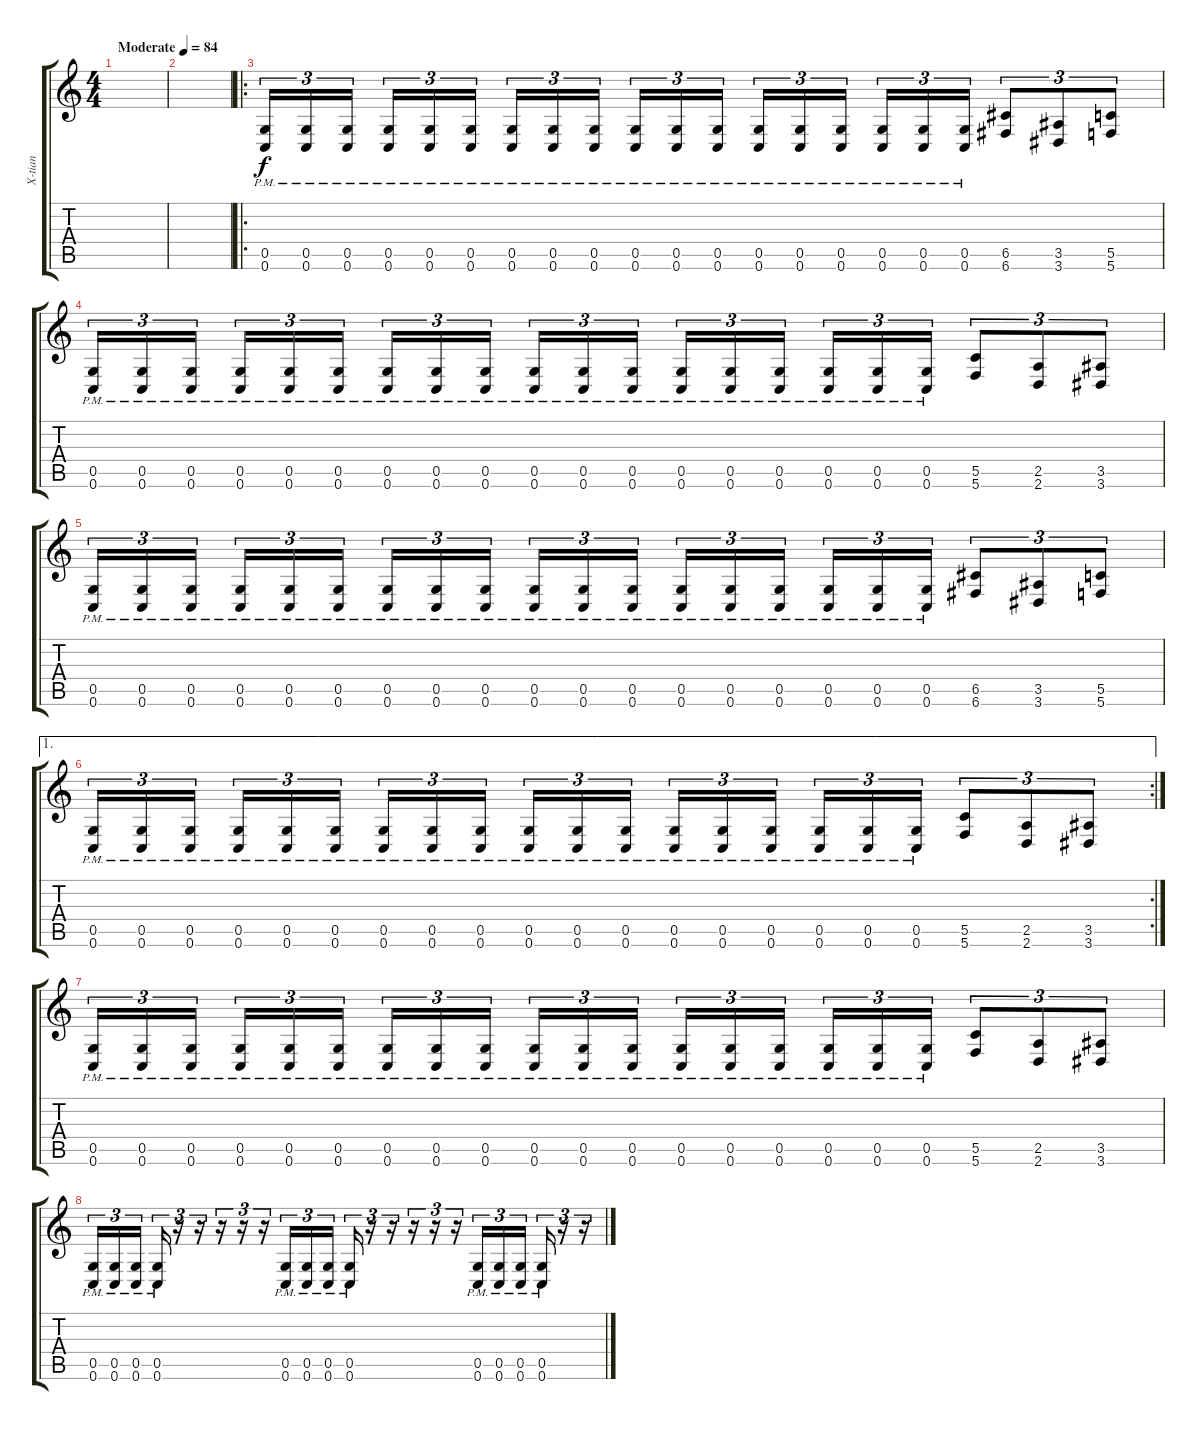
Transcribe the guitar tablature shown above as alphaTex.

\track ("X-tian" "X-tian") {instrument distortionguitar}
\staff {score tabs}
\tuning (D4 A3 F3 C3 G2 C2) {hide}
\ts (4 4)
\tempo (84 "Moderate")
\clef g2
\ks c
|
|
\ro
(0.5{pm} 0.6{pm}).16{tu (3 2)} (0.5{pm} 0.6{pm}).16{tu (3 2)} (0.5{pm} 0.6{pm}).16{tu (3 2) beam splitsecondary} (0.5{pm} 0.6{pm}).16{tu (3 2)} (0.5{pm} 0.6{pm}).16{tu (3 2)} (0.5{pm} 0.6{pm}).16{tu (3 2)} (0.5{pm} 0.6{pm}).16{tu (3 2)} (0.5{pm} 0.6{pm}).16{tu (3 2)} (0.5{pm} 0.6{pm}).16{tu (3 2) beam splitsecondary} (0.5{pm} 0.6{pm}).16{tu (3 2)} (0.5{pm} 0.6{pm}).16{tu (3 2)} (0.5{pm} 0.6{pm}).16{tu (3 2)} (0.5{pm} 0.6{pm}).16{tu (3 2)} (0.5{pm} 0.6{pm}).16{tu (3 2)} (0.5{pm} 0.6{pm}).16{tu (3 2) beam splitsecondary} (0.5{pm} 0.6{pm}).16{tu (3 2)} (0.5{pm} 0.6{pm}).16{tu (3 2)} (0.5{pm} 0.6{pm}).16{tu (3 2)} (6.5 6.6).8{tu (3 2)} (3.5 3.6).8{tu (3 2)} (5.5 5.6).8{tu (3 2)} |
(0.5{pm} 0.6{pm}).16{tu (3 2)} (0.5{pm} 0.6{pm}).16{tu (3 2)} (0.5{pm} 0.6{pm}).16{tu (3 2) beam splitsecondary} (0.5{pm} 0.6{pm}).16{tu (3 2)} (0.5{pm} 0.6{pm}).16{tu (3 2)} (0.5{pm} 0.6{pm}).16{tu (3 2)} (0.5{pm} 0.6{pm}).16{tu (3 2)} (0.5{pm} 0.6{pm}).16{tu (3 2)} (0.5{pm} 0.6{pm}).16{tu (3 2) beam splitsecondary} (0.5{pm} 0.6{pm}).16{tu (3 2)} (0.5{pm} 0.6{pm}).16{tu (3 2)} (0.5{pm} 0.6{pm}).16{tu (3 2)} (0.5{pm} 0.6{pm}).16{tu (3 2)} (0.5{pm} 0.6{pm}).16{tu (3 2)} (0.5{pm} 0.6{pm}).16{tu (3 2) beam splitsecondary} (0.5{pm} 0.6{pm}).16{tu (3 2)} (0.5{pm} 0.6{pm}).16{tu (3 2)} (0.5{pm} 0.6{pm}).16{tu (3 2)} (5.5 5.6).8{tu (3 2)} (2.5 2.6).8{tu (3 2)} (3.5 3.6).8{tu (3 2)} |
(0.5{pm} 0.6{pm}).16{tu (3 2)} (0.5{pm} 0.6{pm}).16{tu (3 2)} (0.5{pm} 0.6{pm}).16{tu (3 2) beam splitsecondary} (0.5{pm} 0.6{pm}).16{tu (3 2)} (0.5{pm} 0.6{pm}).16{tu (3 2)} (0.5{pm} 0.6{pm}).16{tu (3 2)} (0.5{pm} 0.6{pm}).16{tu (3 2)} (0.5{pm} 0.6{pm}).16{tu (3 2)} (0.5{pm} 0.6{pm}).16{tu (3 2) beam splitsecondary} (0.5{pm} 0.6{pm}).16{tu (3 2)} (0.5{pm} 0.6{pm}).16{tu (3 2)} (0.5{pm} 0.6{pm}).16{tu (3 2)} (0.5{pm} 0.6{pm}).16{tu (3 2)} (0.5{pm} 0.6{pm}).16{tu (3 2)} (0.5{pm} 0.6{pm}).16{tu (3 2) beam splitsecondary} (0.5{pm} 0.6{pm}).16{tu (3 2)} (0.5{pm} 0.6{pm}).16{tu (3 2)} (0.5{pm} 0.6{pm}).16{tu (3 2)} (6.5 6.6).8{tu (3 2)} (3.5 3.6).8{tu (3 2)} (5.5 5.6).8{tu (3 2)} |
\ae 1
\rc 2
(0.5{pm} 0.6{pm}).16{tu (3 2)} (0.5{pm} 0.6{pm}).16{tu (3 2)} (0.5{pm} 0.6{pm}).16{tu (3 2) beam splitsecondary} (0.5{pm} 0.6{pm}).16{tu (3 2)} (0.5{pm} 0.6{pm}).16{tu (3 2)} (0.5{pm} 0.6{pm}).16{tu (3 2)} (0.5{pm} 0.6{pm}).16{tu (3 2)} (0.5{pm} 0.6{pm}).16{tu (3 2)} (0.5{pm} 0.6{pm}).16{tu (3 2) beam splitsecondary} (0.5{pm} 0.6{pm}).16{tu (3 2)} (0.5{pm} 0.6{pm}).16{tu (3 2)} (0.5{pm} 0.6{pm}).16{tu (3 2)} (0.5{pm} 0.6{pm}).16{tu (3 2)} (0.5{pm} 0.6{pm}).16{tu (3 2)} (0.5{pm} 0.6{pm}).16{tu (3 2) beam splitsecondary} (0.5{pm} 0.6{pm}).16{tu (3 2)} (0.5{pm} 0.6{pm}).16{tu (3 2)} (0.5{pm} 0.6{pm}).16{tu (3 2)} (5.5 5.6).8{tu (3 2)} (2.5 2.6).8{tu (3 2)} (3.5 3.6).8{tu (3 2)} |
(0.5{pm} 0.6{pm}).16{tu (3 2)} (0.5{pm} 0.6{pm}).16{tu (3 2)} (0.5{pm} 0.6{pm}).16{tu (3 2) beam splitsecondary} (0.5{pm} 0.6{pm}).16{tu (3 2)} (0.5{pm} 0.6{pm}).16{tu (3 2)} (0.5{pm} 0.6{pm}).16{tu (3 2)} (0.5{pm} 0.6{pm}).16{tu (3 2)} (0.5{pm} 0.6{pm}).16{tu (3 2)} (0.5{pm} 0.6{pm}).16{tu (3 2) beam splitsecondary} (0.5{pm} 0.6{pm}).16{tu (3 2)} (0.5{pm} 0.6{pm}).16{tu (3 2)} (0.5{pm} 0.6{pm}).16{tu (3 2)} (0.5{pm} 0.6{pm}).16{tu (3 2)} (0.5{pm} 0.6{pm}).16{tu (3 2)} (0.5{pm} 0.6{pm}).16{tu (3 2) beam splitsecondary} (0.5{pm} 0.6{pm}).16{tu (3 2)} (0.5{pm} 0.6{pm}).16{tu (3 2)} (0.5{pm} 0.6{pm}).16{tu (3 2)} (5.5 5.6).8{tu (3 2)} (2.5 2.6).8{tu (3 2)} (3.5 3.6).8{tu (3 2)} |
(0.5{pm} 0.6{pm}).16{tu (3 2)} (0.5{pm} 0.6{pm}).16{tu (3 2)} (0.5{pm} 0.6{pm}).16{tu (3 2) beam splitsecondary} (0.5{pm} 0.6{pm}).16{tu (3 2)} r.16{tu (3 2)} r.16{tu (3 2)} r.16{tu (3 2)} r.16{tu (3 2)} r.16{tu (3 2)} (0.5{pm} 0.6{pm}).16{tu (3 2)} (0.5{pm} 0.6{pm}).16{tu (3 2)} (0.5{pm} 0.6{pm}).16{tu (3 2)} (0.5{pm} 0.6{pm}).16{tu (3 2)} r.16{tu (3 2)} r.16{tu (3 2)} r.16{tu (3 2)} r.16{tu (3 2)} r.16{tu (3 2)} (0.5{pm} 0.6{pm}).16{tu (3 2)} (0.5{pm} 0.6{pm}).16{tu (3 2)} (0.5{pm} 0.6{pm}).16{tu (3 2) beam splitsecondary} (0.5{pm} 0.6{pm}).16{tu (3 2)} r.16{tu (3 2)} r.16{tu (3 2)}
